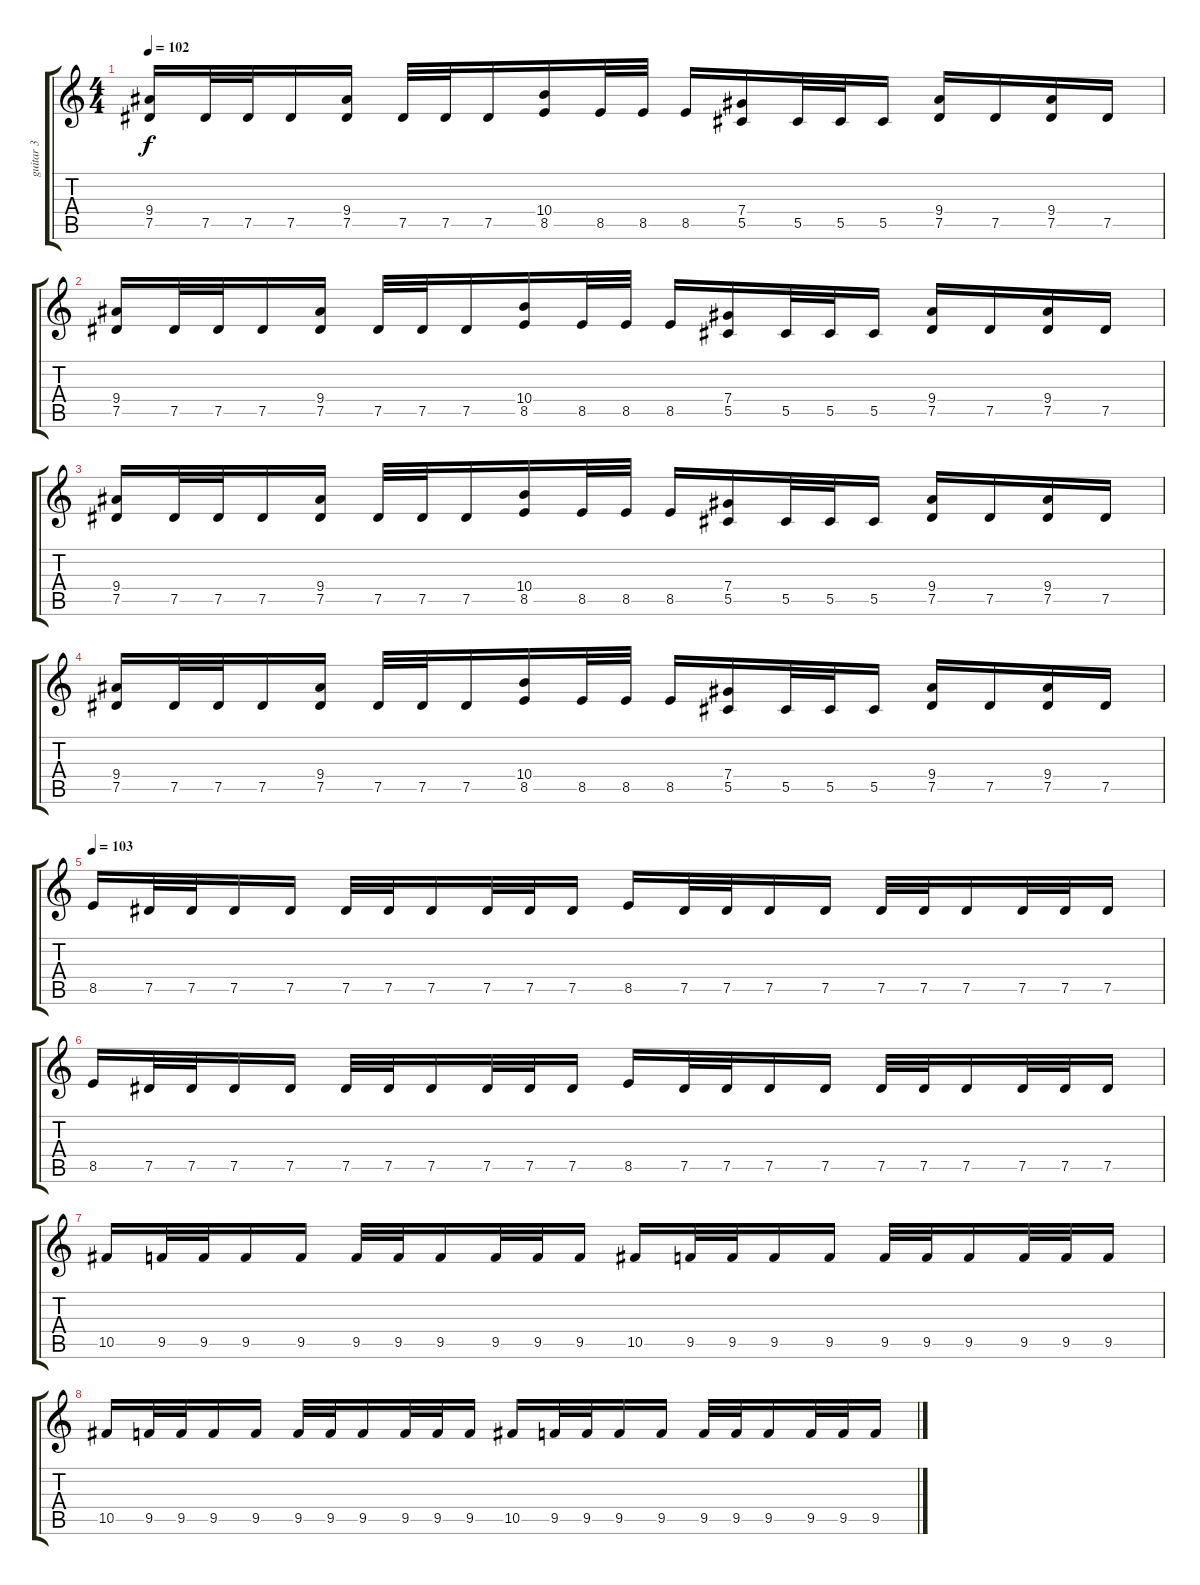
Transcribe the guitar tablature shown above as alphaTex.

\track ("guitar 3" "guitar 3") {solo instrument distortionguitar}
\staff {score tabs}
\tuning (Eb4 Bb3 Gb3 Db3 Ab2 Eb2) {hide}
\ts (4 4)
\tempo 102
\clef g2
\ks c
(9.4 7.5).16{dy f} 7.5.32 7.5.32 7.5.16 (9.4 7.5).16 7.5.32 7.5.32 7.5.16 (10.4 8.5).16 8.5.32 8.5.32 8.5.16 (7.4 5.5).16 5.5.32 5.5.32 5.5.16 (9.4 7.5).16 7.5.16 (9.4 7.5).16 7.5.16 |
(9.4 7.5).16 7.5.32 7.5.32 7.5.16 (9.4 7.5).16 7.5.32 7.5.32 7.5.16 (10.4 8.5).16 8.5.32 8.5.32 8.5.16 (7.4 5.5).16 5.5.32 5.5.32 5.5.16 (9.4 7.5).16 7.5.16 (9.4 7.5).16 7.5.16 |
(9.4 7.5).16 7.5.32 7.5.32 7.5.16 (9.4 7.5).16 7.5.32 7.5.32 7.5.16 (10.4 8.5).16 8.5.32 8.5.32 8.5.16 (7.4 5.5).16 5.5.32 5.5.32 5.5.16 (9.4 7.5).16 7.5.16 (9.4 7.5).16 7.5.16 |
(9.4 7.5).16 7.5.32 7.5.32 7.5.16 (9.4 7.5).16 7.5.32 7.5.32 7.5.16 (10.4 8.5).16 8.5.32 8.5.32 8.5.16 (7.4 5.5).16 5.5.32 5.5.32 5.5.16 (9.4 7.5).16 7.5.16 (9.4 7.5).16 7.5.16 |
\tempo 103
8.5.16 7.5.32 7.5.32 7.5.16 7.5.16 7.5.32 7.5.32 7.5.16 7.5.32 7.5.32 7.5.16 8.5.16 7.5.32 7.5.32 7.5.16 7.5.16 7.5.32 7.5.32 7.5.16 7.5.32 7.5.32 7.5.16 |
8.5.16 7.5.32 7.5.32 7.5.16 7.5.16 7.5.32 7.5.32 7.5.16 7.5.32 7.5.32 7.5.16 8.5.16 7.5.32 7.5.32 7.5.16 7.5.16 7.5.32 7.5.32 7.5.16 7.5.32 7.5.32 7.5.16 |
10.5.16 9.5.32 9.5.32 9.5.16 9.5.16 9.5.32 9.5.32 9.5.16 9.5.32 9.5.32 9.5.16 10.5.16 9.5.32 9.5.32 9.5.16 9.5.16 9.5.32 9.5.32 9.5.16 9.5.32 9.5.32 9.5.16 |
10.5.16 9.5.32 9.5.32 9.5.16 9.5.16 9.5.32 9.5.32 9.5.16 9.5.32 9.5.32 9.5.16 10.5.16 9.5.32 9.5.32 9.5.16 9.5.16 9.5.32 9.5.32 9.5.16 9.5.32 9.5.32 9.5.16
